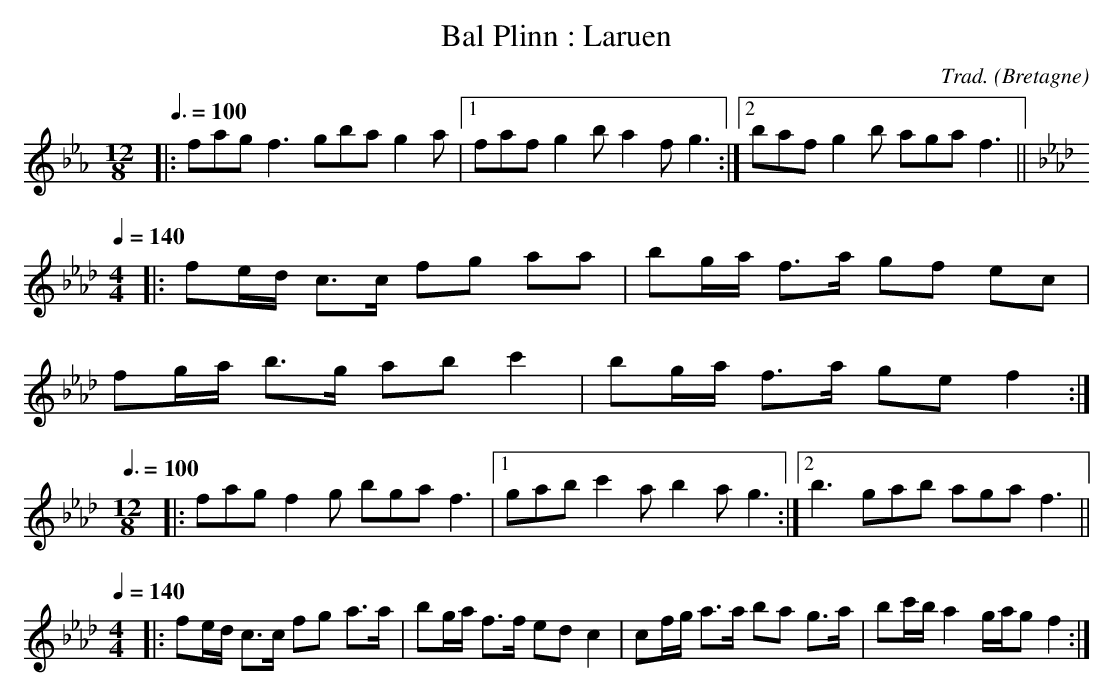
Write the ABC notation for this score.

X:1
T:Bal Plinn : Laruen
C:Trad.
O:Bretagne
M:12/8
L:1/8
Q:3/8=100
K:Eb
|: fag f3 gba g2a |1 faf g2b a2f g3 :|2 baf g2b aga f3 ||
Q:1/4=140
M:4/4
L:1/16
K:Ab
|: f2ed c3c f2g2 a2a2 | b2ga f3a g2f2 e2c2 |
f2ga b3g a2b2 c'4 | b2ga f3a g2e2 f4 :|
Q:3/8=100
M:12/8
L:1/8
K:Ab
|: fag f2g bga f3 |1 gab c'2a b2a g3 :|2 b3 gab aga f3 ||
Q:1/4=140
M:4/4
L:1/16
K:Ab
|: f2ed c3c f2g2 a3a | b2ga f3f e2d2 c4 | c2fg a3a b2a2 g3a | b2c'b a4 gag2 f4 :|
